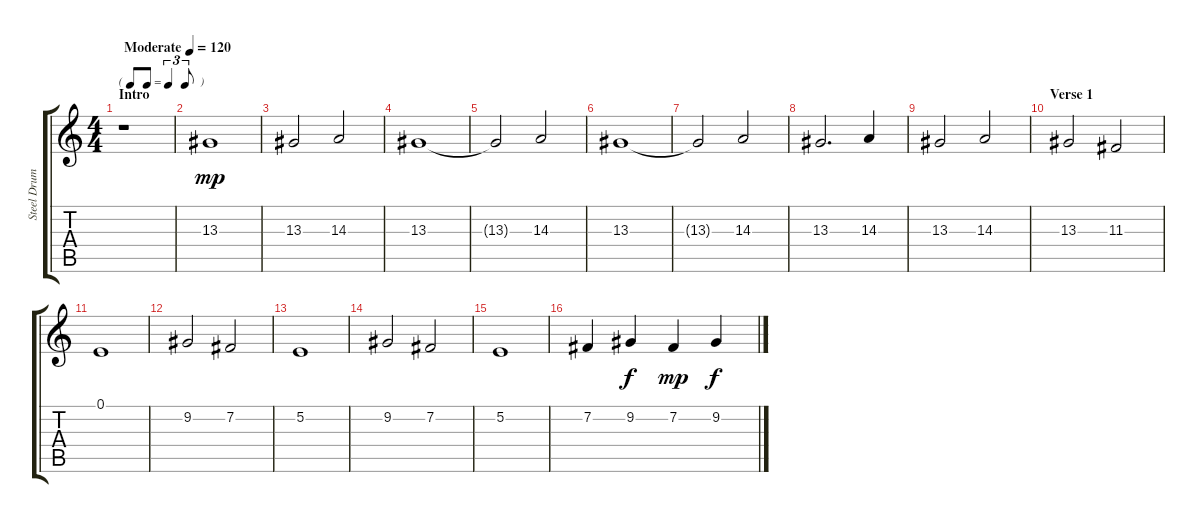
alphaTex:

\track ("Steel Drums" "Steel Drum") {instrument steeldrums}
\staff {score tabs}
\tuning (E4 B3 G3 D3 A2 E2) {hide}
\ts (4 4)
\tf triplet8th
\section ("" "Intro")
\tempo (120 "Moderate")
\clef g2
\ks c
r.1{dy mp instrument steeldrums} |
13.3.1 |
13.3.2 14.3.2 |
13.3.1 |
13.3{t}.2 14.3.2 |
13.3.1 |
13.3{t}.2 14.3.2 |
13.3.2{d} 14.3.4 |
13.3.2 14.3.2 |
\section ("" "Verse 1")
13.3.2 11.3.2 |
0.1.1 |
9.2.2 7.2.2 |
5.2.1 |
9.2.2 7.2.2 |
5.2.1 |
7.2.4 9.2.4{dy f} 7.2.4{dy mp} 9.2.4{dy f}
